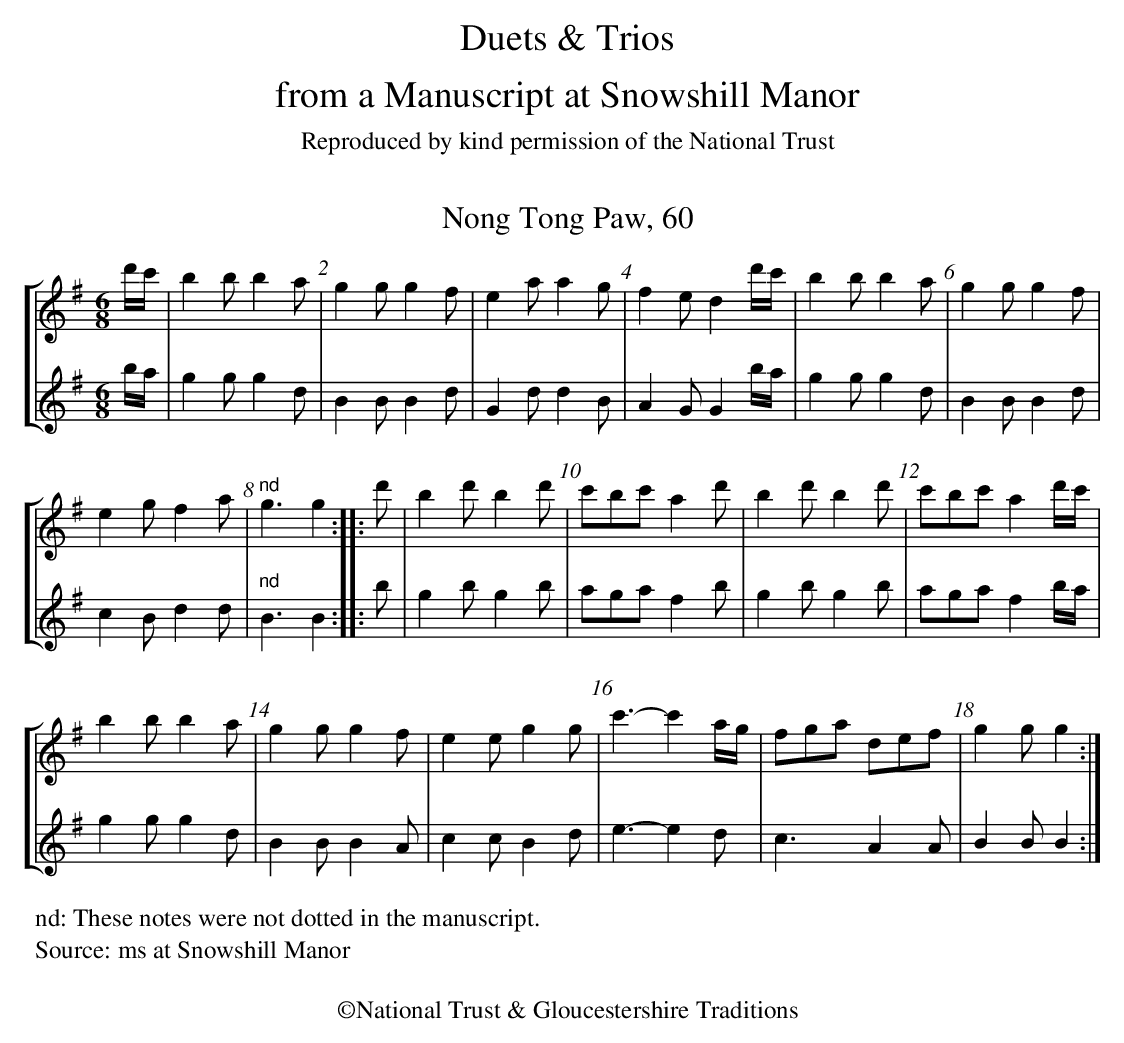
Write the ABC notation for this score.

X:1
T:Nong Tong Paw, 60
%%staves [1 2]
M:6/8
L:1/8
K:G
V:1
d'/c'/ | b2 b b2 a | g2 g g2 f | e2 a a2 g | f2 e d2 d'/c'/ |\
b2 b b2 a | g2 g g2 f |
V:2
b/a/ | g2 g g2 d | B2 B B2 d | G2 d d2 B | A2 G G2 b/a/ |\
g2 g g2 d | B2 B B2 d |
V:1
 e2 g f2 a | "nd"g3 g2 :||: d' |\
b2 d' b2 d' | c'bc' a2 d' | b2 d' b2 d' | c'bc' a2 d'/c'/ |
V:2
c2 B d2 d | "nd"B3 B2 :||: b |\
g2 b g2 b | aga f2 b | g2 b g2 b | aga f2 b/a/|
V:1
b2 b b2 a | g2 g g2 f | e2 e g2 g | c'3-c'2 a/g/ |\
fga def | g2 g g2 :|
V:2
g2 g g2 d | B2 B B2 A | c2 c B2 d | e3-e2 d |\
c3 A2 A | B2 B B2 :|
